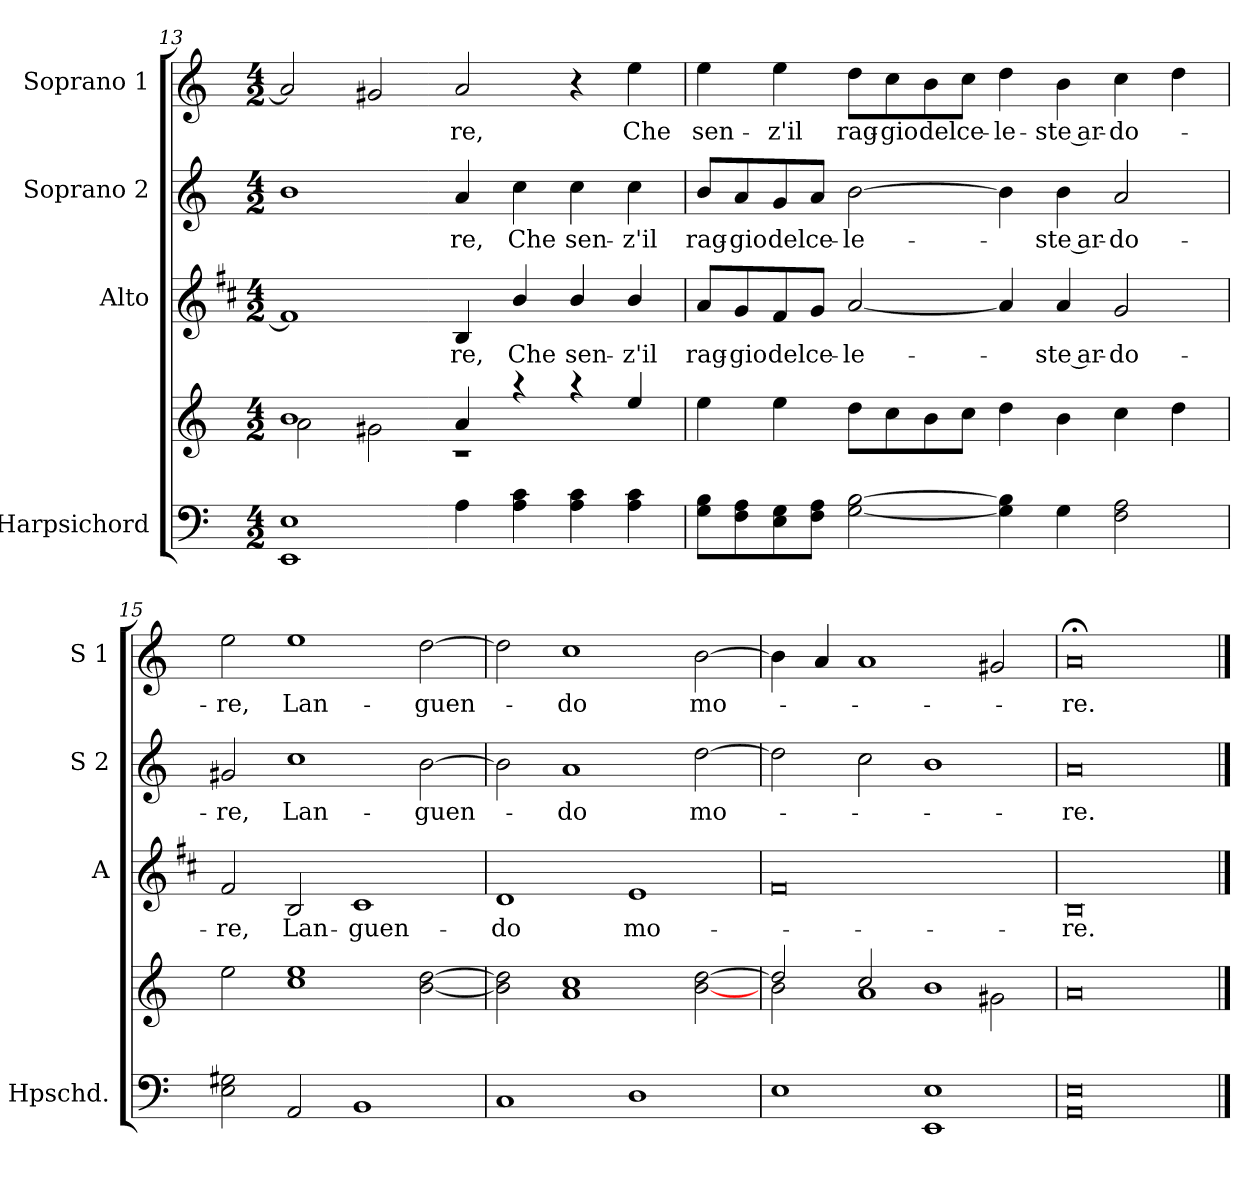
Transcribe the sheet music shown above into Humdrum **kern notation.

**kern	**kern	**kern	**text	**kern	**text	**kern	**text
*part4	*part4	*part3	*part3	*part2	*part2	*part1	*part1
*staff5	*staff4	*staff3	*staff3	*staff2	*staff2	*staff1	*staff1
*I"Harpsichord	*	*I"Alto	*	*I"Soprano 2	*	*I"Soprano 1	*
*I'Hpschd.	*	*I'A	*	*I'S 2	*	*I'S 1	*
*clefF4	*clefG2	*clefG2	*	*clefG2	*	*clefG2	*
*	*	*ITrd1c2	*	*	*	*	*
*k[]	*k[]	*k[]	*	*k[]	*	*k[]	*
*C:	*C:	*C:	*	*C:	*	*C:	*
*M4/2	*M4/2	*M4/2	*	*M4/2	*	*M4/2	*
=13	=13	=13	=13	=13	=13	=13	=13
*	*^	*	*	*	*	*	*
1EE 1E	1b	2a\	1e]	.	1b	.	2a/]	.
.	.	2g#X\	.	.	.	.	2g#X/	.
!	!	!	!	!LO:LY:b	!	!LO:LY:b	!	!LO:LY:b
4A\	4a/	1rc	4A/	-re,	4a/	-re,	2a/	-re,
!	!	!	!	!LO:LY:b	!	!LO:LY:b	!	!
4A\ 4c\	4raa	.	4a/	Che	4cc\	Che	.	.
!	!	!	!	!LO:LY:b	!	!LO:LY:b	!	!
4A\ 4c\	4raa	.	4a/	sen-	4cc\	sen-	4r	.
!	!	!	!	!LO:LY:b	!	!LO:LY:b	!	!LO:LY:b
4A\ 4c\	4ee/	.	4a/	-z'il	4cc\	-z'il	4ee\	Che
*	*v	*v	*	*	*	*	*	*
=14	=14	=14	=14	=14	=14	=14	=14
!	!	!	!LO:LY:b	!	!LO:LY:b	!	!LO:LY:b
8G\ 8B\L	4ee\	8g/L	rag-	8b/L	rag-	4ee\	sen-
!	!	!	!LO:LY:b	!	!LO:LY:b	!	!
8F\ 8A\	.	8f/	-gio	8a/	-gio	.	.
!	!	!	!LO:LY:b	!	!LO:LY:b	!	!LO:LY:b
8E\ 8G\	4ee\	8e/	del	8g/	del	4ee\	-z'il
!	!	!	!LO:LY:b	!	!LO:LY:b	!	!
8F\ 8A\J	.	8f/J	ce-	8a/J	ce-	.	.
!	!	!	!LO:LY:b	!	!LO:LY:b	!	!LO:LY:b
[2G\ [2B\	8dd\L	[2g/	-le-	[2b\	-le-	8dd\L	rag-
!	!	!	!	!	!	!	!LO:LY:b
.	8cc\	.	.	.	.	8cc\	-gio
!	!	!	!	!	!	!	!LO:LY:b
.	8b\	.	.	.	.	8b\	del
!	!	!	!	!	!	!	!LO:LY:b
.	8cc\J	.	.	.	.	8cc\J	ce-
!	!	!	!	!	!	!	!LO:LY:b
4G\] 4B\]	4dd\	4g/]	.	4b\]	.	4dd\	-le-
!	!	!	!LO:LY:b	!	!LO:LY:b	!	!LO:LY:b
4G\	4b\	4g/	-ste ar-	4b\	-ste ar-	4b\	-ste ar-
!	!	!	!LO:LY:b	!	!LO:LY:b	!	!LO:LY:b
2F\ 2A\	4cc\	2f/	-do-	2a/	-do-	4cc\	-do-
.	4dd\	.	.	.	.	4dd\	.
!!LO:LB:g=z
=15	=15	=15	=15	=15	=15	=15	=15
!	!	!	!LO:LY:b	!	!LO:LY:b	!	!LO:LY:b
2E\ 2G#X\	2ee\	2e/	-re,	2g#X/	-re,	2ee\	-re,
!	!	!	!LO:LY:b	!	!LO:LY:b	!	!LO:LY:b
2AA/	1cc 1ee	2A/	Lan-	1cc	Lan-	1ee	Lan-
!	!	!	!LO:LY:b	!	!	!	!
1BB	.	1B	-guen-	.	.	.	.
!	!	!	!	!	!LO:LY:b	!	!LO:LY:b
.	[2b\ [2dd\	.	.	[2b\	-guen-	[2dd\	-guen-
=16	=16	=16	=16	=16	=16	=16	=16
!	!	!	!LO:LY:b	!	!	!	!
1C	2b\] 2dd\]	1c	-do	2b\]	.	2dd\]	.
!	!	!	!	!	!LO:LY:b	!	!LO:LY:b
.	1a 1cc	.	.	1a	-do	1cc	-do
!	!	!	!LO:LY:b	!	!	!	!
1D	.	1d	mo-	.	.	.	.
!	!	!	!	!	!LO:LY:b	!	!LO:LY:b
.	[2b\ [2dd\	.	.	[2dd\	mo-	[2b\	mo-
=17	=17	=17	=17	=17	=17	=17	=17
*	*^	*	*	*	*	*	*
1E	2dd/]	2b\	0e	.	2dd\]	.	4b\]	.
.	.	.	.	.	.	.	4a/	.
.	2cc/	1a	.	.	2cc\	.	1a	.
1EE 1E	1b	.	.	.	1b	.	.	.
.	.	2g#X\	.	.	.	.	2g#X/	.
=18	=18	=18	=18	=18	=18	=18	=18	=18
!	!	!	!	!LO:LY:b	!	!LO:LY:b	!	!LO:LY:b
*	*v	*v	*	*	*	*	*	*
0AA 0E	0a	0A	-re.	0a	-re.	0a;<	-re.
==	==	==	==	==	==	==	==
*-	*-	*-	*-	*-	*-	*-	*-
